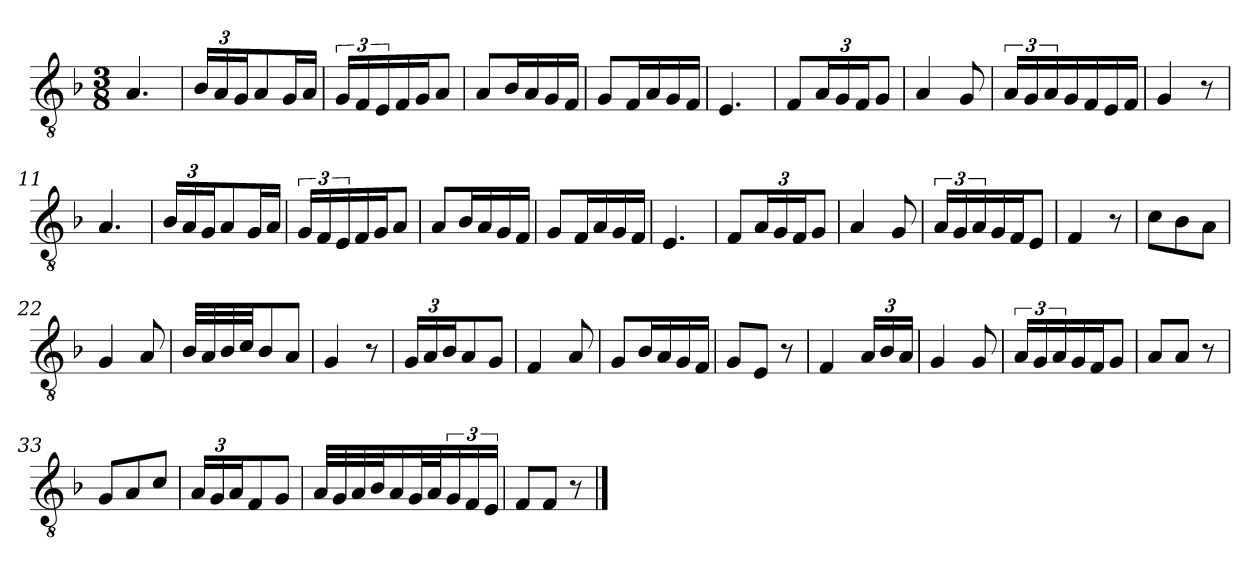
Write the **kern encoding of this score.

**kern
*part1
*staff1
*clefGv2
*k[b-]
*F:
*M3/8
=1
4.A/
=2
24B-/LL
24A/
24G/J
8A/
16G/L
16A/JJ
=3
24G/LL
24F/
24E/
16F/
16G/J
8A/J
=4
8A/L
16B-/L
16A/
16G/
16F/JJ
=5
8G/L
16F/L
16A/
16G/
16F/JJ
=6
4.E/
=7
8F/L
24A/L
24G/
24F/J
8G/J
=8
4A/
8G/
!!LO:LB:g=z
=9
24A/LL
24G/
24A/
16G/
16F/
16E/
16F/JJ
=10
4G/
8r
=11
4.A/
=12
24B-/LL
24A/
24G/J
8A/
16G/L
16A/JJ
=13
24G/LL
24F/
24E/
16F/
16G/J
8A/J
=14
8A/L
16B-/L
16A/
16G/
16F/JJ
=15
8G/L
16F/L
16A/
16G/
16F/JJ
=16
4.E/
=17
8F/L
24A/L
24G/
24F/J
8G/J
=18
4A/
8G/
!!LO:LB:g=z
=19
24A/LL
24G/
24A/
16G/
16F/J
8E/J
=20
4F/
8r
=21
8c\L
8B-\
8A\J
=22
4G/
8A/
=23
32B-/LLL
32A/
32B-/
32c/JJ
8B-/
8A/J
=24
4G/
8r
=25
24G/LL
24A/
24B-/J
8A/
8G/J
=26
4F/
8A/
=27
8G/L
16B-/L
16A/
16G/
16F/JJ
=28
8G/L
8E/J
8r
!!LO:LB:g=z
=29
4F/
24A/LL
24B-/
24A/JJ
=30
4G/
8G/
=31
24A/LL
24G/
24A/
16G/
16F/J
8G/J
=32
8A/L
8A/J
8r
=33
8G/L
8A/
8c/J
=34
24A/LL
24G/
24A/J
8F/
8G/J
=35
32A/LLL
32G/
32A/
32B-/J
16A/
32G/L
32A/J
24G/
24F/
24E/JJ
=36
8F/L
8F/J
8r
==
*-
